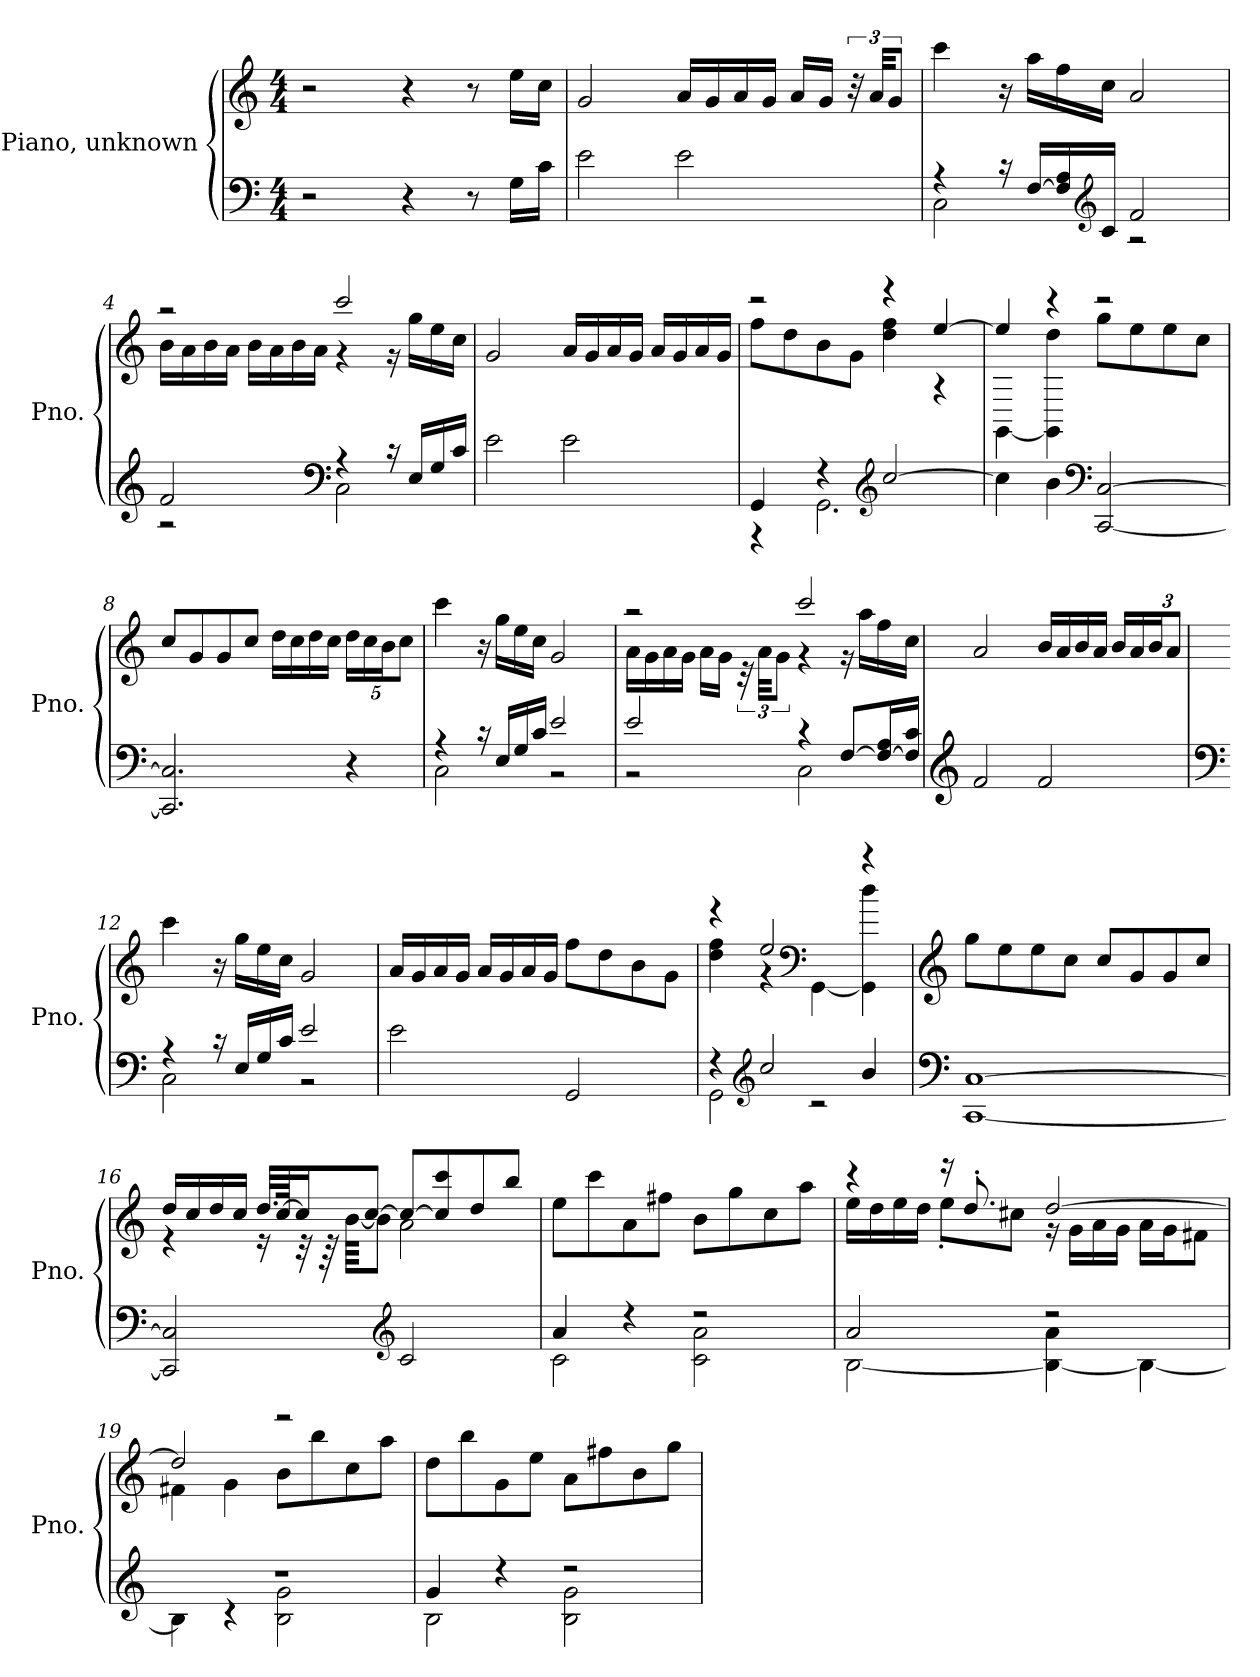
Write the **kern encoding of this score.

**kern	**kern
*part1	*part1
*staff2	*staff1
*I"Piano, unknown	*
*I'Pno.	*
*clefF4	*clefG2
*k[]	*k[]
*M4/4	*M4/4
*MM158	*MM158
=1	=1
2r	2r
4r	4r
8r	8r
16G\LL	16ee\LL
16c\JJ	16cc\JJ
=2	=2
2e\	2g/
2e\	16a/LL
.	16g/
.	16a/
.	16g/JJ
.	16a/LL
.	16g/JJ
.	48r
.	48a/KKL
.	12g/J
=3	=3
*^	*
4r	2C\	4ccc\
16r	.	16r
[16F/LL	.	16aa\LL
16F/] 16A/	.	16ff\
*clefG2	*	*
16c/JJ	.	16cc\JJ
2f/	2r	2a/
=4	=4	=4
*	*	*^
2f/	2r	2r	16b\LL
.	.	.	16a\
.	.	.	16b\
.	.	.	16a\JJ
.	.	.	16b\LL
.	.	.	16a\
.	.	.	16b\
.	.	.	16a\JJ
*clefF4	*	*	*
4r	2C\	2ccc/	4r
16r	.	.	16r
16E/LL	.	.	16gg\LL
16G/	.	.	16ee\
16c/JJ	.	.	16cc\JJ
*v	*v	*	*
*	*v	*v
!!LO:LB:g=z
=5	=5
2e\	2g/
2e\	16a/LL
.	16g/
.	16a/
.	16g/JJ
.	16a/LL
.	16g/
.	16a/
.	16g/JJ
=6	=6
*^	*^
4GG/	4r	2r	8ff\L
.	.	.	8dd\
4r	2.GG\	.	8b\
.	.	.	8g\J
*clefG2	*	*	*
[2cc/	.	4r	4dd\ 4ff\
.	.	[4ee/	4r
*v	*v	*	*
=7	=7	=7
4cc\]	4ee/]	[4GG\
4b\	4r	4GG\] 4dd\
*clefF4	*	*
[2CC/ [2C/	2r	8gg\L
.	.	8ee\
.	.	8ee\
.	.	8cc\J
*	*v	*v
=8	=8
2.CC/] 2.C/]	8cc/L
.	8g/
.	8g/
.	8cc/J
.	16dd\LL
.	16cc\
.	16dd\
.	16cc\JJ
*	*Xbrackettup
4r	20dd\LL
.	20cc\
.	20b\J
.	10cc\J
!!LO:LB:g=z
=9	=9
*^	*
4r	2C\	4ccc\
16r	.	16r
16E/LL	.	16gg\LL
16G/	.	16ee\
16c/JJ	.	16cc\JJ
2e/	2r	2g/
=10	=10	=10
*	*	*^
2e/	2r	2r	16a\LL
.	.	.	16g\
.	.	.	16a\
.	.	.	16g\JJ
.	.	.	16a\LL
.	.	.	16g\JJ
*	*	*	*brackettup
.	.	.	48r
.	.	.	48a\KKL
.	.	.	12g\J
4r	2C\	2ccc/	4r
[8F/L	.	.	16r
.	.	.	16aa\LL
16F/_ 16A/L	.	.	16ff\
16F/] 16c/JJ	.	.	16cc\JJ
*v	*v	*	*
*	*v	*v
=11	=11
*clefG2	*
2f/	2a/
2f/	16b/LL
.	16a/
.	16b/
.	16a/JJ
.	16b/LL
.	16a/
*	*Xbrackettup
.	24b/J
.	12a/J
=12	=12
*clefF4	*
*^	*
4r	2C\	4ccc\
16r	.	16r
16E/LL	.	16gg\LL
16G/	.	16ee\
16c/JJ	.	16cc\JJ
2e/	2r	2g/
*v	*v	*
!!LO:LB:g=z
=13	=13
2e\	16a/LL
.	16g/
.	16a/
.	16g/JJ
.	16a/LL
.	16g/
.	16a/
.	16g/JJ
2GG/	8ff\L
.	8dd\
.	8b\
.	8g\J
=14	=14
*^	*^
4r	2GG\	4r	4dd\ 4ff\
*clefG2	*	*	*
2cc/	.	2ee/	4r
*	*	*clefF4	*
.	2r	.	[4GG\
4b/	.	4r	4GG\] 4dd\
*v	*v	*	*
*	*v	*v
=15	=15
*clefF4	*clefG2
[1CC [1C	8gg\L
.	8ee\
.	8ee\
.	8cc\J
.	8cc/L
.	8g/
.	8g/
.	8cc/J
!!LO:LB:g=z
=16	=16
*	*^
2CC/] 2C/]	16dd/LL	4r
.	16cc/	.
.	16dd/	.
.	16cc/JJ	.
.	32.dd/LLL	16r
.	[64cc/JK	.
.	16cc/J]	32r
.	.	64r
.	.	[64b\KKKL
.	[8cc/J	8b\J]
*clefG2	*	*
2c/	8cc/L_	2a\
.	8cc/] 8ccc/	.
.	8dd/	.
.	8bb/J	.
*	*v	*v
=17	=17
*^	*
4a/	2c\	8ee\L
.	.	8ccc\
4r	.	8a\
.	.	8ff#X\J
2r	2c\ 2a\	8b\L
.	.	8gg\
.	.	8cc\
.	.	8aa\J
=18	=18	=18
*	*	*^
2a/	[2B\	4r	16ee\LL
.	.	.	16dd\
.	.	.	16ee\
.	.	.	16dd\JJ
.	.	16r	8ee'\L
.	.	8.dd'/	.
.	.	.	8cc#X\J
2r	4B\_ 4a\	[2dd/	16r
.	.	.	16g\LL
.	.	.	16a\
.	.	.	16g\JJ
.	4B\_	.	16a\LL
.	.	.	16g\J
.	.	.	8f#X\J
!!LO:LB:g=z	!!
=19	=19	=19	=19
1r	4B\]	2dd/]	4f#X\
.	4r	.	4g\
.	2B\ 2g\	2r	8b\L
.	.	.	8bb\
.	.	.	8cc\
.	.	.	8aa\J
*	*	*v	*v
=20	=20	=20
4g/	2B\	8dd\L
.	.	8bb\
4r	.	8g\
.	.	8ee\J
2r	2B\ 2g\	8a\L
.	.	8ff#X\
.	.	8b\
.	.	8gg\J
*v	*v	*
=	=
*-	*-
